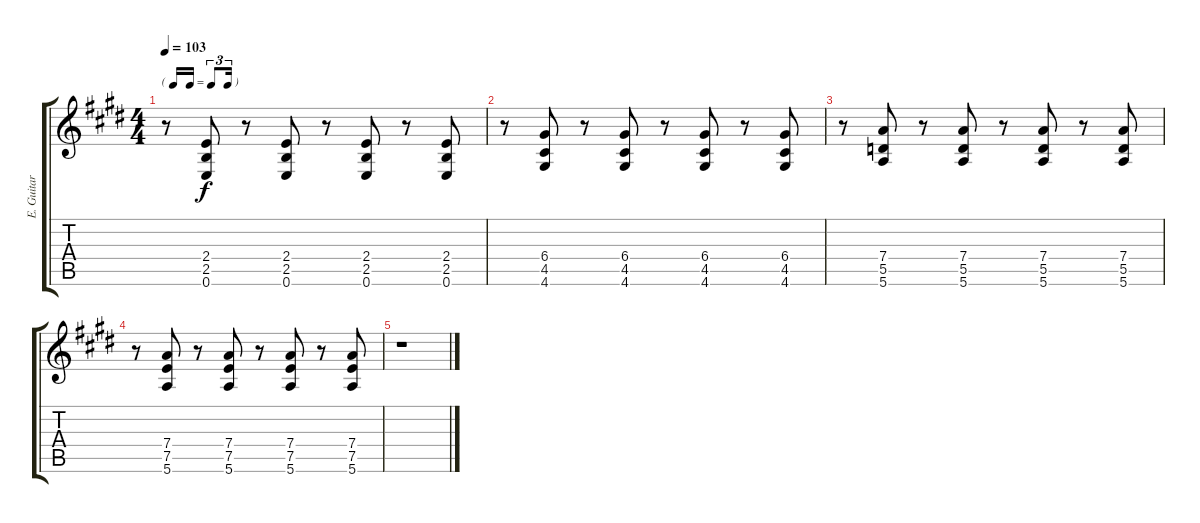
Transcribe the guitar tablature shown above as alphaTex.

\track ("E. Guitar I" "E. Guitar ") {instrument electricguitarjazz}
\staff {score tabs}
\tuning (E4 B3 G3 D3 A2 E2) {hide}
\ts (4 4)
\tf triplet16th
\tempo 103
\clef g2
\ks e
r.8{dy f} (2.4 2.5 0.6).8 r.8 (2.4 2.5 0.6).8 r.8 (2.4 2.5 0.6).8 r.8 (2.4 2.5 0.6).8 |
r.8 (6.4 4.5 4.6).8 r.8 (6.4 4.5 4.6).8 r.8 (6.4 4.5 4.6).8 r.8 (6.4 4.5 4.6).8 |
r.8 (7.4 5.5 5.6).8 r.8 (7.4 5.5 5.6).8 r.8 (7.4 5.5 5.6).8 r.8 (7.4 5.5 5.6).8 |
r.8 (7.4 7.5 5.6).8 r.8 (7.4 7.5 5.6).8 r.8 (7.4 7.5 5.6).8 r.8 (7.4 7.5 5.6).8 |
r.1
